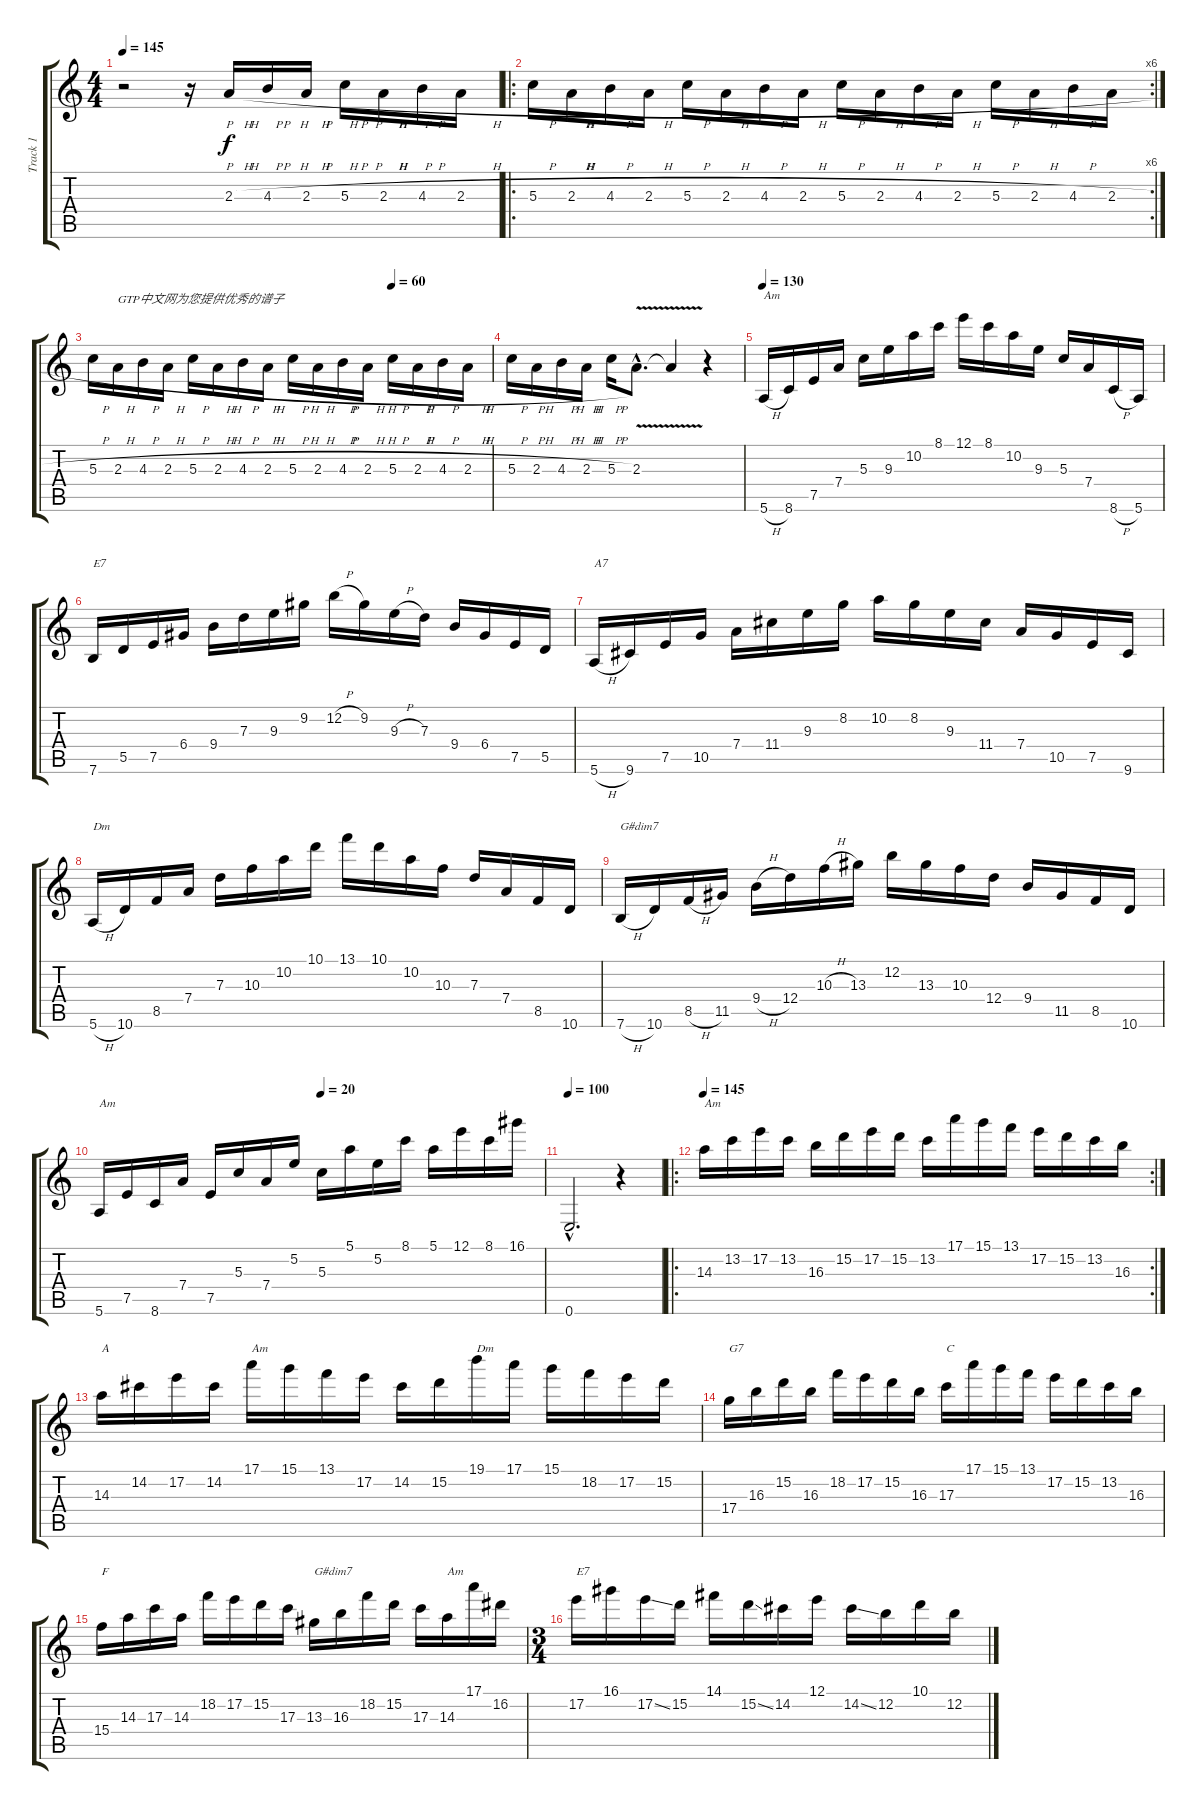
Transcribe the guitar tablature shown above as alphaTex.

\track ("Track 1" "Track 1") {instrument distortionguitar}
\staff {score tabs}
\tuning (E4 B3 G3 D3 A2 E2) {hide}
\ts (4 4)
\tempo 145
\tempo 165
\tempo 145
\clef g2
\ks c
r.2{dy f instrument distortionguitar} r.16 2.3{h}.16 4.3{h}.16 2.3{h}.16 5.3{h}.16 2.3{h}.16 4.3{h}.16 2.3{h}.16 |
\ro
\rc 6
5.3{h}.16 2.3{h}.16 4.3{h}.16 2.3{h}.16 5.3{h}.16 2.3{h}.16 4.3{h}.16 2.3{h}.16 5.3{h}.16 2.3{h}.16 4.3{h}.16 2.3{h}.16 5.3{h}.16 2.3{h}.16 4.3{h}.16 2.3{h}.16 |
\tempo (60 0.75)
5.3{h}.16 2.3{h}.16{txt "GTP中文网为您提供优秀的谱子"} 4.3{h}.16 2.3{h}.16 5.3{h}.16 2.3{h}.16 4.3{h}.16 2.3{h}.16 5.3{h}.16 2.3{h}.16 4.3{h}.16 2.3{h}.16 5.3{h}.16 2.3{h}.16 4.3{h}.16 2.3{h}.16 |
5.3{h}.16 2.3{h}.16 4.3{h}.16 2.3{h}.16 5.3{h}.16 2.3{v hac}.8{d} 2.3{t}.4 r.4 |
\tempo 130
5.6{h}.16{txt "Am"} 8.6.16 7.5.16 7.4.16 5.3.16 9.3.16 10.2.16 8.1.16 12.1.16 8.1.16 10.2.16 9.3.16 5.3.16 7.4.16 8.6{h}.16 5.6.16 |
7.6.16{txt "E7"} 5.5.16 7.5.16 6.4.16 9.4.16 7.3.16 9.3.16 9.2.16 12.2{h}.16 9.2.16 9.3{h}.16 7.3.16 9.4.16 6.4.16 7.5.16 5.5.16 |
5.6{h}.16{txt "A7"} 9.6.16 7.5.16 10.5.16 7.4.16 11.4.16 9.3.16 8.2.16 10.2.16 8.2.16 9.3.16 11.4.16 7.4.16 10.5.16 7.5.16 9.6.16 |
5.6{h}.16{txt "Dm"} 10.6.16 8.5.16 7.4.16 7.3.16 10.3.16 10.2.16 10.1.16 13.1.16 10.1.16 10.2.16 10.3.16 7.3.16 7.4.16 8.5.16 10.6.16 |
7.6{h}.16{txt "G#dim7"} 10.6.16 8.5{h}.16 11.5.16 9.4{h}.16 12.4.16 10.3{h}.16 13.3.16 12.2.16 13.3.16 10.3.16 12.4.16 9.4.16 11.5.16 8.5.16 10.6.16 |
\tempo (20 0.5)
5.6.16{txt "Am"} 7.5.16 8.6.16 7.4.16 7.5.16 5.3.16 7.4.16 5.2.16 5.3.16 5.1.16 5.2.16 8.1.16 5.1.16 12.1.16 8.1.16 16.1.16 |
\tempo 100
0.6{hac}.2{d} r.4 |
\ro
\rc 2
\tempo 145
14.3.16{txt "Am"} 13.2.16 17.2.16 13.2.16 16.3.16 15.2.16 17.2.16 15.2.16 13.2.16 17.1.16 15.1.16 13.1.16 17.2.16 15.2.16 13.2.16 16.3.16 |
14.3.16{txt "A"} 14.2.16 17.2.16 14.2.16 17.1.16{txt "Am"} 15.1.16 13.1.16 17.2.16 14.2.16 15.2.16 19.1.16{txt "Dm"} 17.1.16 15.1.16 18.2.16 17.2.16 15.2.16 |
17.4.16{txt "G7"} 16.3.16 15.2.16 16.3.16 18.2.16 17.2.16 15.2.16 16.3.16 17.3.16{txt "C"} 17.1.16 15.1.16 13.1.16 17.2.16 15.2.16 13.2.16 16.3.16 |
15.4.16{txt "F"} 14.3.16 17.3.16 14.3.16 18.2.16 17.2.16 15.2.16 17.3.16 13.3.16{txt "G#dim7"} 16.3.16 18.2.16 15.2.16 17.3.16 14.3.16{txt "Am"} 17.1.16 16.2.16 |
\ts (3 4)
17.2.16{txt "E7"} 16.1.16 17.2{ss}.16 15.2.16 14.1.16 15.2{ss}.16 14.2.16 12.1.16 14.2{ss}.16 12.2.16 10.1.16 12.2{ss}.16
